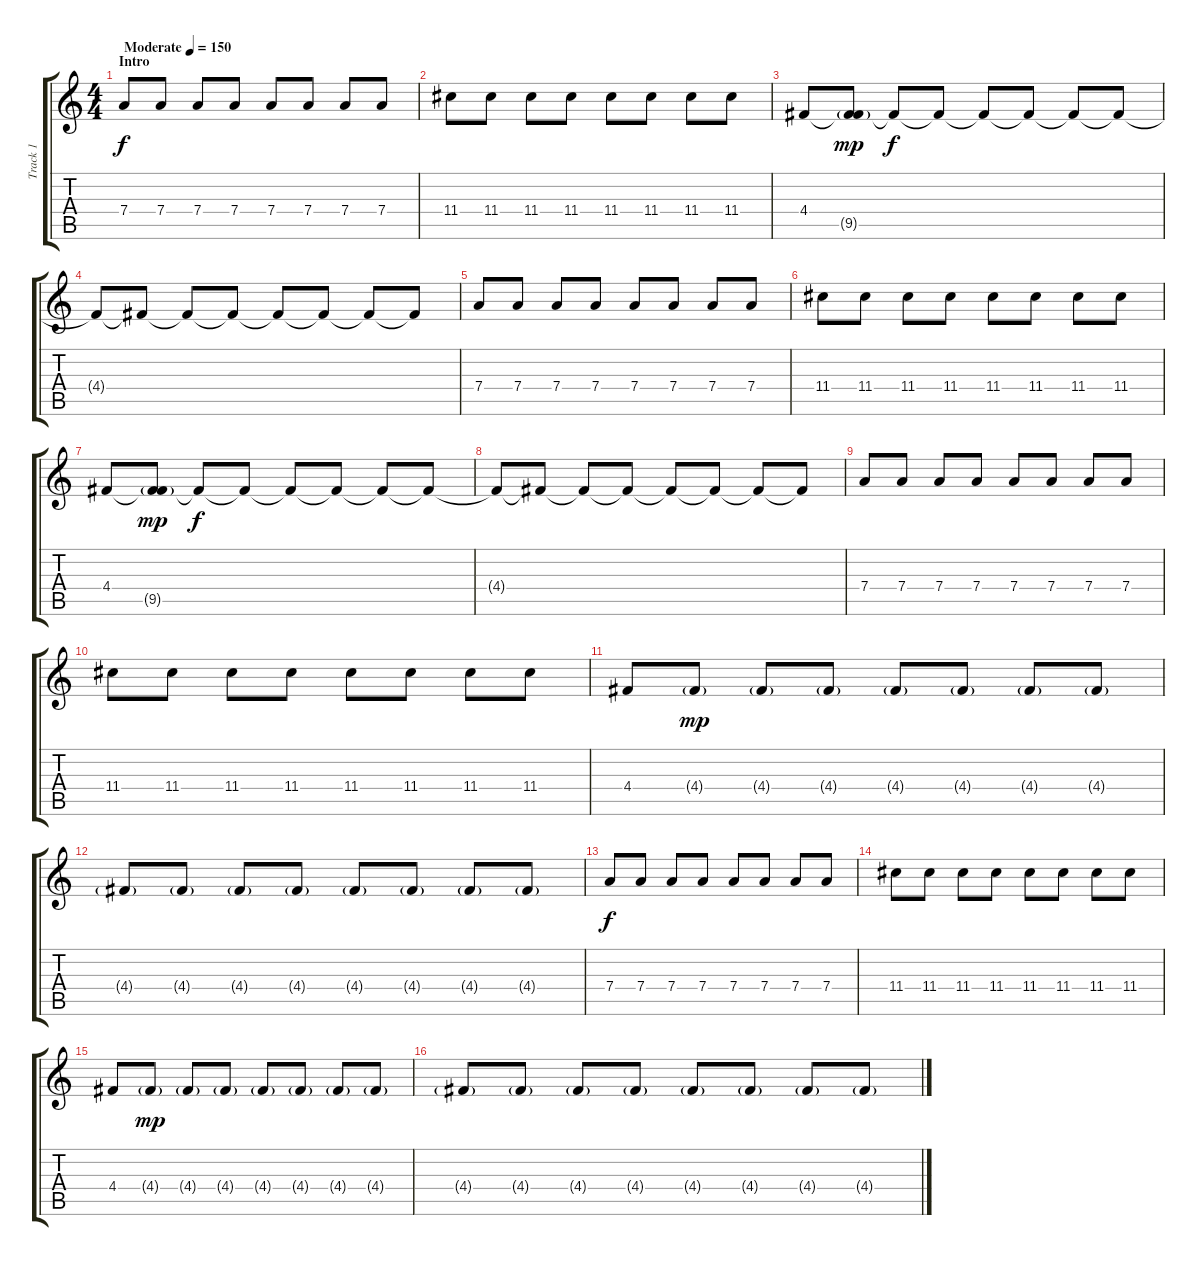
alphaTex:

\track ("Track 1" "Track 1") {instrument overdrivenguitar}
\staff {score tabs}
\tuning (E4 B3 G3 D3 A2 E2) {hide}
\ts (4 4)
\section ("" "Intro")
\tempo (150 "Moderate")
\clef g2
\ks c
7.4.8{dy f instrument overdrivenguitar} 7.4.8 7.4.8 7.4.8 7.4.8 7.4.8 7.4.8 7.4.8 |
11.4.8 11.4.8 11.4.8 11.4.8 11.4.8 11.4.8 11.4.8 11.4.8 |
4.4.8 (4.4{t} 9.5{g}).8{dy mp} 4.4{t}.8{dy f} 4.4{t}.8 4.4{t}.8 4.4{t}.8 4.4{t}.8 4.4{t}.8 |
4.4{t}.8 4.4{t}.8 4.4{t}.8 4.4{t}.8 4.4{t}.8 4.4{t}.8 4.4{t}.8 4.4{t}.8 |
7.4.8 7.4.8 7.4.8 7.4.8 7.4.8 7.4.8 7.4.8 7.4.8 |
11.4.8 11.4.8 11.4.8 11.4.8 11.4.8 11.4.8 11.4.8 11.4.8 |
4.4.8 (4.4{t} 9.5{g}).8{dy mp} 4.4{t}.8{dy f} 4.4{t}.8 4.4{t}.8 4.4{t}.8 4.4{t}.8 4.4{t}.8 |
4.4{t}.8 4.4{t}.8 4.4{t}.8 4.4{t}.8 4.4{t}.8 4.4{t}.8 4.4{t}.8 4.4{t}.8 |
7.4.8 7.4.8 7.4.8 7.4.8 7.4.8 7.4.8 7.4.8 7.4.8 |
11.4.8 11.4.8 11.4.8 11.4.8 11.4.8 11.4.8 11.4.8 11.4.8 |
4.4.8 4.4{g}.8{dy mp} 4.4{g}.8 4.4{g}.8 4.4{g}.8 4.4{g}.8 4.4{g}.8 4.4{g}.8 |
4.4{g}.8 4.4{g}.8 4.4{g}.8 4.4{g}.8 4.4{g}.8 4.4{g}.8 4.4{g}.8 4.4{g}.8 |
7.4.8{dy f} 7.4.8 7.4.8 7.4.8 7.4.8 7.4.8 7.4.8 7.4.8 |
11.4.8 11.4.8 11.4.8 11.4.8 11.4.8 11.4.8 11.4.8 11.4.8 |
4.4.8 4.4{g}.8{dy mp} 4.4{g}.8 4.4{g}.8 4.4{g}.8 4.4{g}.8 4.4{g}.8 4.4{g}.8 |
4.4{g}.8 4.4{g}.8 4.4{g}.8 4.4{g}.8 4.4{g}.8 4.4{g}.8 4.4{g}.8 4.4{g}.8
